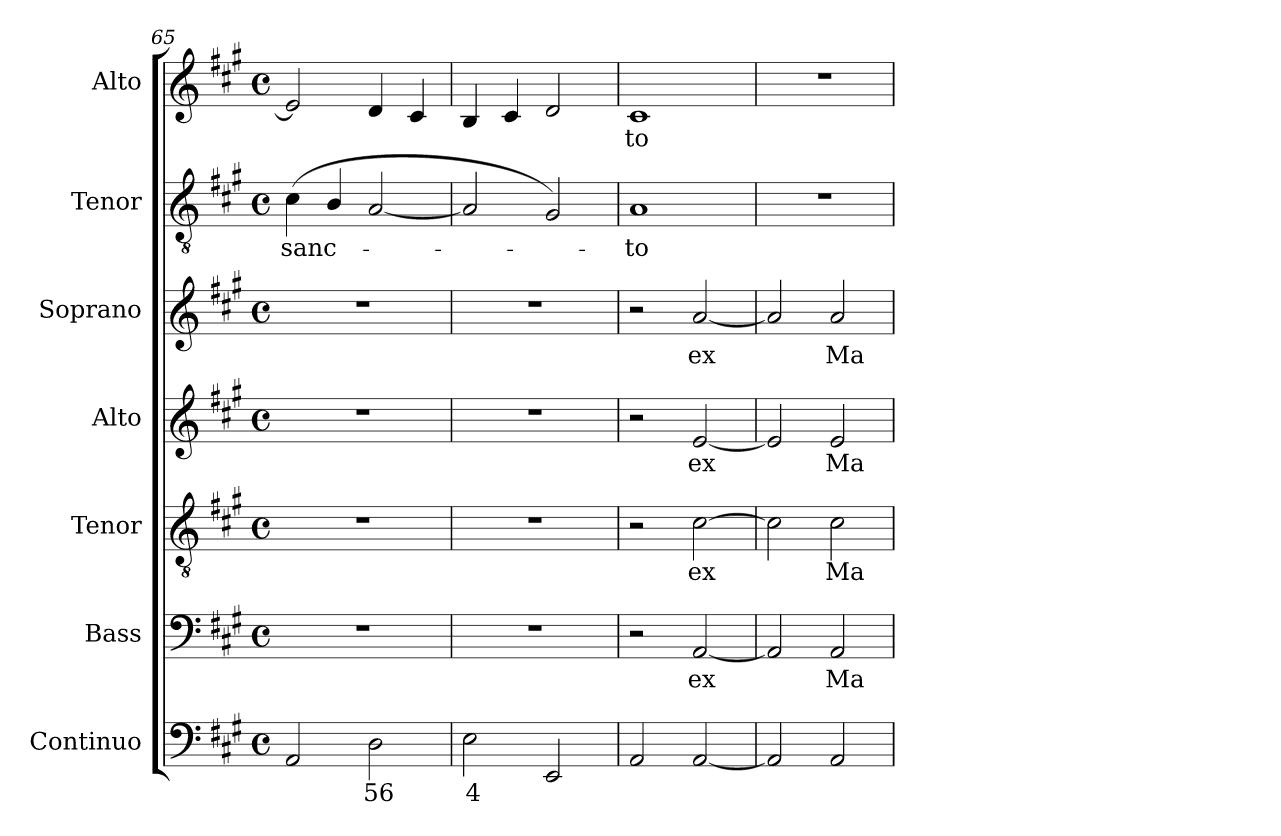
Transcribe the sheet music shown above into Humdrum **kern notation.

**kern	**text	**kern	**text	**kern	**text	**kern	**text	**kern	**text	**kern	**text	**kern	**text
*part7	*part7	*part6	*part6	*part5	*part5	*part4	*part4	*part3	*part3	*part2	*part2	*part1	*part1
*staff7	*staff7	*staff6	*staff6	*staff5	*staff5	*staff4	*staff4	*staff3	*staff3	*staff2	*staff2	*staff1	*staff1
*I"Continuo	*	*I"Bass	*	*I"Tenor	*	*I"Alto	*	*I"Soprano	*	*I"Tenor	*	*I"Alto	*
*I'Cont.	*	*I'B.	*	*I'T.	*	*I'A.	*	*I'S.	*	*I'T.	*	*I'A.	*
!!LO:LB:g=z
*clefF4	*	*clefF4	*	*clefGv2	*	*clefG2	*	*clefG2	*	*clefGv2	*	*clefG2	*
*	*	*	*	*ITrd7c12	*	*	*	*	*	*ITrd7c12	*	*	*
*k[f#c#g#]	*	*k[f#c#g#]	*	*k[f#c#g#]	*	*k[f#c#g#]	*	*k[f#c#g#]	*	*k[f#c#g#]	*	*k[f#c#g#]	*
*A:	*	*A:	*	*A:	*	*A:	*	*A:	*	*A:	*	*A:	*
*M4/4	*	*M4/4	*	*M4/4	*	*M4/4	*	*M4/4	*	*M4/4	*	*M4/4	*
*met(c)	*	*met(c)	*	*met(c)	*	*met(c)	*	*met(c)	*	*met(c)	*	*met(c)	*
=65	=65	=65	=65	=65	=65	=65	=65	=65	=65	=65	=65	=65	=65
!	!	!	!	!	!	!	!	!	!	!	!LO:LY:b:color=#000000	!	!
2AAi/	.	1r	.	1r	.	1r	.	1r	.	(4C#i\	sanc-	2ei/]	.
.	.	.	.	.	.	.	.	.	.	4BBi/	.	.	.
!	!LO:LY:b:color=#000000	!	!	!	!	!	!	!	!	!	!	!	!
2Di\	56	.	.	.	.	.	.	.	.	[2AAi/	.	4di/	.
.	.	.	.	.	.	.	.	.	.	.	.	4c#i/	.
=66	=66	=66	=66	=66	=66	=66	=66	=66	=66	=66	=66	=66	=66
!	!LO:LY:b:color=#000000	!	!	!	!	!	!	!	!	!	!	!	!
2Ei\	4	1r	.	1r	.	1r	.	1r	.	2AAi/]	.	4Bi/	.
.	.	.	.	.	.	.	.	.	.	.	.	4c#i/	.
2EEi/	.	.	.	.	.	.	.	.	.	2GG#i/)	.	2di/	.
=67	=67	=67	=67	=67	=67	=67	=67	=67	=67	=67	=67	=67	=67
!	!	!	!	!	!	!	!	!	!	!	!LO:LY:b:color=#000000	!	!
!	!	!	!	!	!	!	!	!	!	!	!	!	!LO:LY:b:color=#000000
2AAi/	.	2r	.	2r	.	2r	.	2r	.	1AAi	-to	1c#i	-to
!	!	!	!LO:LY:b:color=#000000	!	!	!	!	!	!	!	!	!	!
!	!	!	!	!	!LO:LY:b:color=#000000	!	!	!	!	!	!	!	!
!	!	!	!	!	!	!	!LO:LY:b:color=#000000	!	!	!	!	!	!
!	!	!	!	!	!	!	!	!	!LO:LY:b:color=#000000	!	!	!	!
[2AAi/	.	[2AAi/	ex	[2C#i\	ex	[2ei/	ex	[2ai/	ex	.	.	.	.
=68	=68	=68	=68	=68	=68	=68	=68	=68	=68	=68	=68	=68	=68
2AAi/]	.	2AAi/]	.	2C#i\]	.	2ei/]	.	2ai/]	.	1r	.	1r	.
!	!	!	!LO:LY:b:color=#000000	!	!	!	!	!	!	!	!	!	!
!	!	!	!	!	!LO:LY:b:color=#000000	!	!	!	!	!	!	!	!
!	!	!	!	!	!	!	!LO:LY:b:color=#000000	!	!	!	!	!	!
!	!	!	!	!	!	!	!	!	!LO:LY:b:color=#000000	!	!	!	!
2AAi/	.	2AAi/	Ma-	2C#i\	Ma-	2ei/	Ma-	2ai/	Ma-	.	.	.	.
=	=	=	=	=	=	=	=	=	=	=	=	=	=
*-	*-	*-	*-	*-	*-	*-	*-	*-	*-	*-	*-	*-	*-
